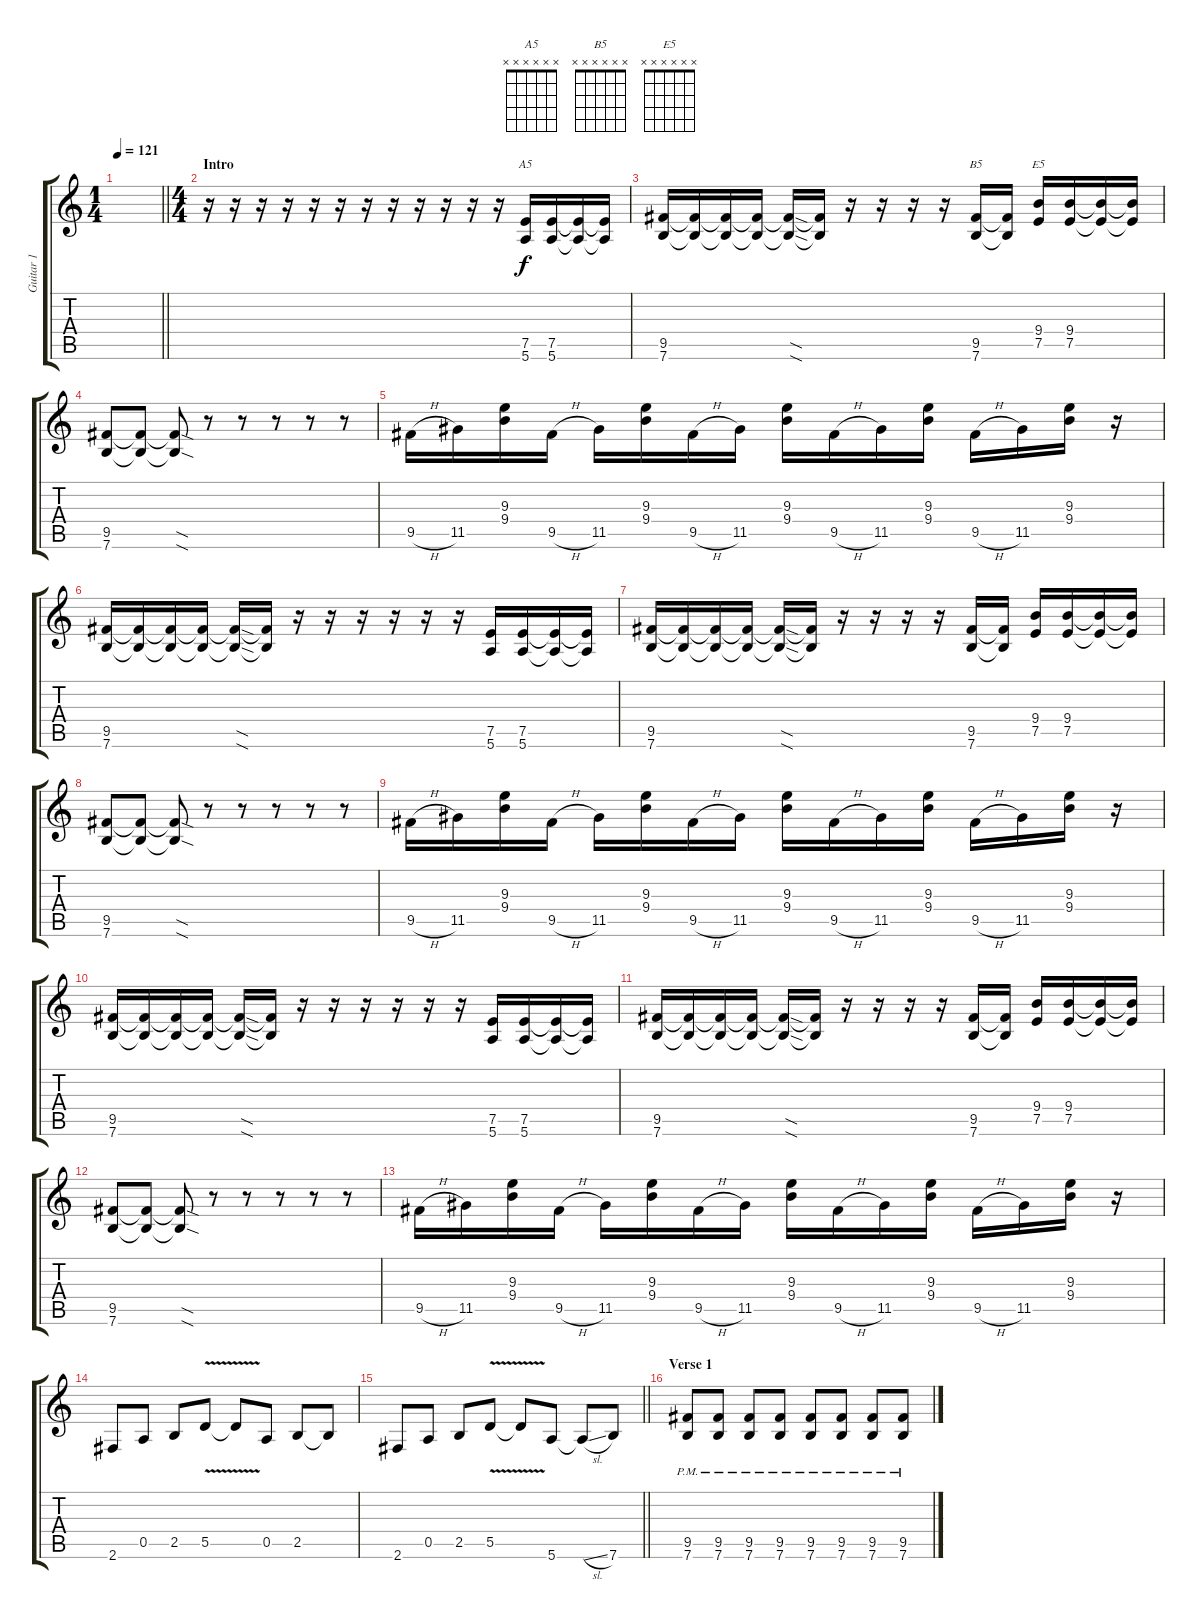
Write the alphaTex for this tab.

\track ("Guitar 1" "Guitar 1") {instrument overdrivenguitar}
\staff {score tabs}
\tuning (E4 B3 G3 D3 A2 E2) {hide}
\chord ("A5" x x x x x x)
\chord ("B5" x x x x x x)
\chord ("E5" x x x x x x)
\ts (1 4)
\tempo 121
\clef g2
\barLineRight lightlight
\ks c
|
\ts (4 4)
\section ("" "Intro")
r.16 r.16 r.16 r.16 r.16 r.16 r.16 r.16 r.16 r.16 r.16 r.16 (7.5 5.6).16{ch "A5"} (7.5 5.6).16 (7.5{t} 5.6{t}).16 (7.5{t} 5.6{t}).16 |
(9.5 7.6).16 (9.5{t} 7.6{t}).16 (9.5{t} 7.6{t}).16 (9.5{t} 7.6{t}).16 (9.5{sod t} 7.6{sod t}).16 (9.5{t} 7.6{t}).16 r.16 r.16 r.16 r.16 (9.5 7.6).16{ch "B5"} (9.5{t} 7.6{t}).16 (9.4 7.5).16{ch "E5"} (9.4 7.5).16 (9.4{t} 7.5{t}).16 (9.4{t} 7.5{t}).16 |
(9.5 7.6).8 (9.5{t} 7.6{t}).8 (9.5{sod t} 7.6{sod t}).8 r.8 r.8 r.8 r.8 r.8 |
9.5{h}.16 11.5.16 (9.3 9.4).16 9.5{h}.16 11.5.16 (9.3 9.4).16 9.5{h}.16 11.5.16 (9.3 9.4).16 9.5{h}.16 11.5.16 (9.3 9.4).16 9.5{h}.16 11.5.16 (9.3 9.4).16 r.16 |
(9.5 7.6).16 (9.5{t} 7.6{t}).16 (9.5{t} 7.6{t}).16 (9.5{t} 7.6{t}).16 (9.5{sod t} 7.6{sod t}).16 (9.5{t} 7.6{t}).16 r.16 r.16 r.16 r.16 r.16 r.16 (7.5 5.6).16 (7.5 5.6).16 (7.5{t} 5.6{t}).16 (7.5{t} 5.6{t}).16 |
(9.5 7.6).16 (9.5{t} 7.6{t}).16 (9.5{t} 7.6{t}).16 (9.5{t} 7.6{t}).16 (9.5{sod t} 7.6{sod t}).16 (9.5{t} 7.6{t}).16 r.16 r.16 r.16 r.16 (9.5 7.6).16 (9.5{t} 7.6{t}).16 (9.4 7.5).16 (9.4 7.5).16 (9.4{t} 7.5{t}).16 (9.4{t} 7.5{t}).16 |
(9.5 7.6).8 (9.5{t} 7.6{t}).8 (9.5{sod t} 7.6{sod t}).8 r.8 r.8 r.8 r.8 r.8 |
9.5{h}.16 11.5.16 (9.3 9.4).16 9.5{h}.16 11.5.16 (9.3 9.4).16 9.5{h}.16 11.5.16 (9.3 9.4).16 9.5{h}.16 11.5.16 (9.3 9.4).16 9.5{h}.16 11.5.16 (9.3 9.4).16 r.16 |
(9.5 7.6).16 (9.5{t} 7.6{t}).16 (9.5{t} 7.6{t}).16 (9.5{t} 7.6{t}).16 (9.5{sod t} 7.6{sod t}).16 (9.5{t} 7.6{t}).16 r.16 r.16 r.16 r.16 r.16 r.16 (7.5 5.6).16 (7.5 5.6).16 (7.5{t} 5.6{t}).16 (7.5{t} 5.6{t}).16 |
(9.5 7.6).16 (9.5{t} 7.6{t}).16 (9.5{t} 7.6{t}).16 (9.5{t} 7.6{t}).16 (9.5{sod t} 7.6{sod t}).16 (9.5{t} 7.6{t}).16 r.16 r.16 r.16 r.16 (9.5 7.6).16 (9.5{t} 7.6{t}).16 (9.4 7.5).16 (9.4 7.5).16 (9.4{t} 7.5{t}).16 (9.4{t} 7.5{t}).16 |
(9.5 7.6).8 (9.5{t} 7.6{t}).8 (9.5{sod t} 7.6{sod t}).8 r.8 r.8 r.8 r.8 r.8 |
9.5{h}.16 11.5.16 (9.3 9.4).16 9.5{h}.16 11.5.16 (9.3 9.4).16 9.5{h}.16 11.5.16 (9.3 9.4).16 9.5{h}.16 11.5.16 (9.3 9.4).16 9.5{h}.16 11.5.16 (9.3 9.4).16 r.16 |
2.6.8 0.5.8 2.5.8 5.5{v}.8 5.5{t}.8 0.5.8 2.5.8 2.5{t}.8 |
\barLineRight lightlight
2.6.8 0.5.8 2.5.8 5.5{v}.8 5.5{t}.8 5.6.8 5.6{sl t}.8 7.6.8 |
\section ("" "Verse 1")
(9.5{pm} 7.6{pm}).8 (9.5{pm} 7.6{pm}).8 (9.5{pm} 7.6{pm}).8 (9.5{pm} 7.6{pm}).8 (9.5{pm} 7.6{pm}).8 (9.5{pm} 7.6{pm}).8 (9.5{pm} 7.6{pm}).8 (9.5{pm} 7.6{pm}).8
